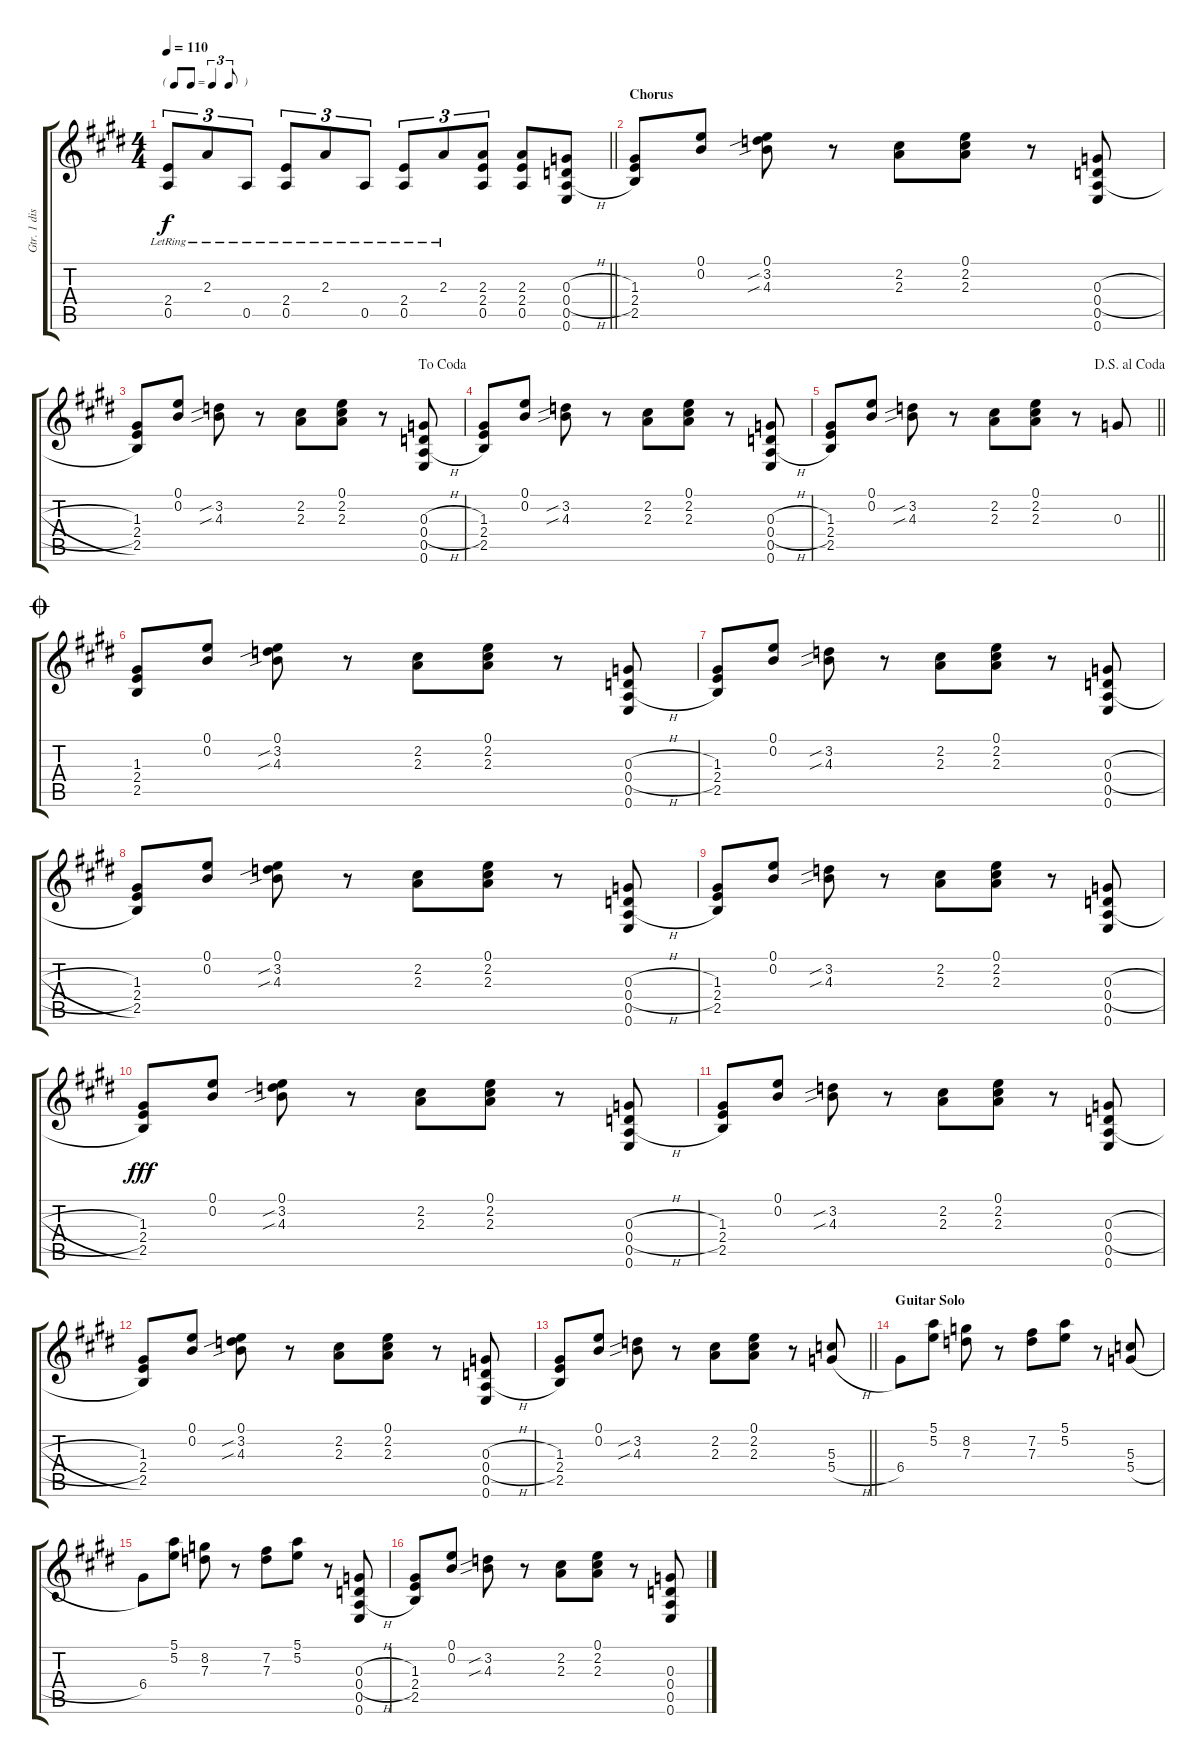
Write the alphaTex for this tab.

\track ("Gtr. 1 dist right" "Gtr. 1 dis") {instrument overdrivenguitar}
\staff {score tabs}
\tuning (E4 B3 G3 D3 A2 E2) {hide}
\ts (4 4)
\tf triplet8th
\tempo 110
\clef g2
\barLineRight lightlight
\ks c#minor
(2.4{lr} 0.5{lr}).8{tu (3 2) dy f} 2.3{lr}.8{tu (3 2)} 0.5{lr}.8{tu (3 2)} (2.4{lr} 0.5{lr}).8{tu (3 2)} 2.3{lr}.8{tu (3 2)} 0.5{lr}.8{tu (3 2)} (2.4{lr} 0.5{lr}).8{tu (3 2)} 2.3{lr}.8{tu (3 2)} (2.3 2.4 0.5).8{tu (3 2)} (2.3 2.4 0.5).8 (0.3{h} 0.4{h} 0.5{h} 0.6).8 |
\section ("" "Chorus")
(1.3 2.4 2.5).8 (0.1 0.2).8 (0.1 3.2{sib} 4.3{sib}).8 r.8 (2.2 2.3).8 (0.1 2.2 2.3).8 r.8 (0.3{h} 0.4{h} 0.5{h} 0.6).8 |
\jump dacoda
\ks e
(1.3 2.4 2.5).8 (0.1 0.2).8 (3.2{sib} 4.3{sib}).8 r.8 (2.2 2.3).8 (0.1 2.2 2.3).8 r.8 (0.3{h} 0.4{h} 0.5{h} 0.6).8 |
\ks c#minor
(1.3 2.4 2.5).8 (0.1 0.2).8 (3.2{sib} 4.3{sib}).8 r.8 (2.2 2.3).8 (0.1 2.2 2.3).8 r.8 (0.3{h} 0.4{h} 0.5{h} 0.6).8 |
\jump dalsegnoalcoda
\barLineRight lightlight
(1.3 2.4 2.5).8 (0.1 0.2).8 (3.2{sib} 4.3{sib}).8 r.8 (2.2 2.3).8 (0.1 2.2 2.3).8 r.8 0.3.8 |
\jump coda
\ks e
(1.3 2.4 2.5).8 (0.1 0.2).8 (0.1 3.2{sib} 4.3{sib}).8 r.8 (2.2 2.3).8 (0.1 2.2 2.3).8 r.8 (0.3{h} 0.4{h} 0.5{h} 0.6).8 |
\ks c#minor
(1.3 2.4 2.5).8 (0.1 0.2).8 (3.2{sib} 4.3{sib}).8 r.8 (2.2 2.3).8 (0.1 2.2 2.3).8 r.8 (0.3{h} 0.4{h} 0.5{h} 0.6).8 |
(1.3 2.4 2.5).8 (0.1 0.2).8 (0.1 3.2{sib} 4.3{sib}).8 r.8 (2.2 2.3).8 (0.1 2.2 2.3).8 r.8 (0.3{h} 0.4{h} 0.5{h} 0.6).8 |
(1.3 2.4 2.5).8 (0.1 0.2).8 (3.2{sib} 4.3{sib}).8 r.8 (2.2 2.3).8 (0.1 2.2 2.3).8 r.8 (0.3{h} 0.4{h} 0.5{h} 0.6).8 |
\ks e
(1.3 2.4 2.5).8{dy fff} (0.1 0.2).8 (0.1 3.2{sib} 4.3{sib}).8 r.8 (2.2 2.3).8 (0.1 2.2 2.3).8 r.8 (0.3{h} 0.4{h} 0.5{h} 0.6).8 |
\ks c#minor
(1.3 2.4 2.5).8 (0.1 0.2).8 (3.2{sib} 4.3{sib}).8 r.8 (2.2 2.3).8 (0.1 2.2 2.3).8 r.8 (0.3{h} 0.4{h} 0.5{h} 0.6).8 |
(1.3 2.4 2.5).8 (0.1 0.2).8 (0.1 3.2{sib} 4.3{sib}).8 r.8 (2.2 2.3).8 (0.1 2.2 2.3).8 r.8 (0.3{h} 0.4{h} 0.5{h} 0.6).8 |
\barLineRight lightlight
\ks e
(1.3 2.4 2.5).8 (0.1 0.2).8 (3.2{sib} 4.3{sib}).8 r.8 (2.2 2.3).8 (0.1 2.2 2.3).8 r.8 (5.3 5.4{h}).8 |
\section ("" "Guitar Solo")
\ks c#minor
6.4.8 (5.1 5.2).8 (8.2 7.3).8 r.8 (7.2 7.3).8 (5.1 5.2).8 r.8 (5.3 5.4{h}).8 |
6.4.8 (5.1 5.2).8 (8.2 7.3).8 r.8 (7.2 7.3).8 (5.1 5.2).8 r.8 (0.3{h} 0.4{h} 0.5{h} 0.6).8 |
\ks e
(1.3 2.4 2.5).8 (0.1 0.2).8 (3.2{sib} 4.3{sib}).8 r.8 (2.2 2.3).8 (0.1 2.2 2.3).8 r.8 (0.3{h} 0.4{h} 0.5{h} 0.6).8
